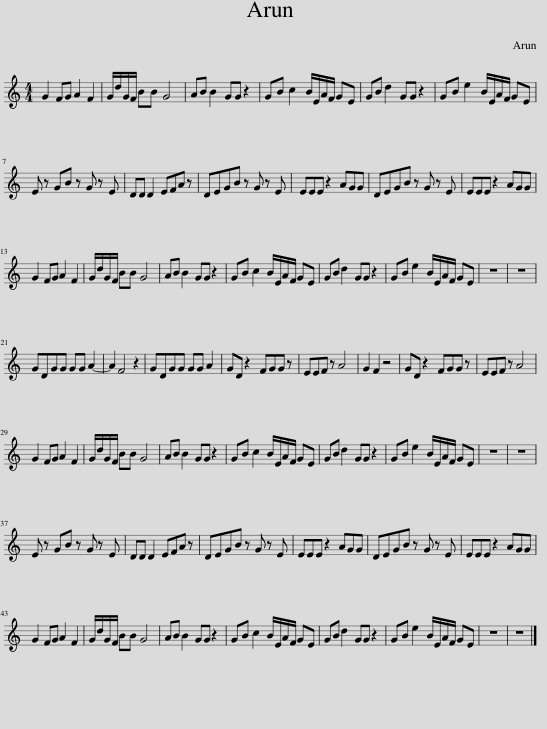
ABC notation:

X:1
L:1/8
M:4/4
I:linebreak $
K:C
V:1 treble
V:1
 G2 FG A2 F2 | G/d/G/F/ BB G4 | AB B2 GG z2 | GB c2 B/E/A/F/ GE | GB d2 GG z2 | %5
 GB e2 B/E/A/F/ GE |$ E z GB z G z E | DD D2 EFA z | DEGB z G z E | EEE z2 AGG | %10
 DEGB z G z E | EEE z2 AGG |$ G2 FG A2 F2 | G/d/G/F/ BB G4 | AB B2 GG z2 | %15
 GB c2 B/E/A/F/ GE | GB d2 GG z2 | GB e2 B/E/A/F/ GE | z8 | z8 |$ %20
 GDGG GG A2- | A2 F4 z2 | GDGG GG A2 | GD z2 FGG z | EEF z A4 | %25
 G2 F2 z4 | GD z2 FGG z | EEF z A4 |$ G2 FG A2 F2 | G/d/G/F/ BB G4 | %30
 AB B2 GG z2 | GB c2 B/E/A/F/ GE | GB d2 GG z2 | GB e2 B/E/A/F/ GE | z8 | %35
 z8 |$ E z GB z G z E | DD D2 EFA z | DEGB z G z E | EEE z2 AGG | %40
 DEGB z G z E | EEE z2 AGG |$ G2 FG A2 F2 | G/d/G/F/ BB G4 | AB B2 GG z2 | %45
 GB c2 B/E/A/F/ GE | GB d2 GG z2 | GB e2 B/E/A/F/ GE | z8 | z8 |] %50
